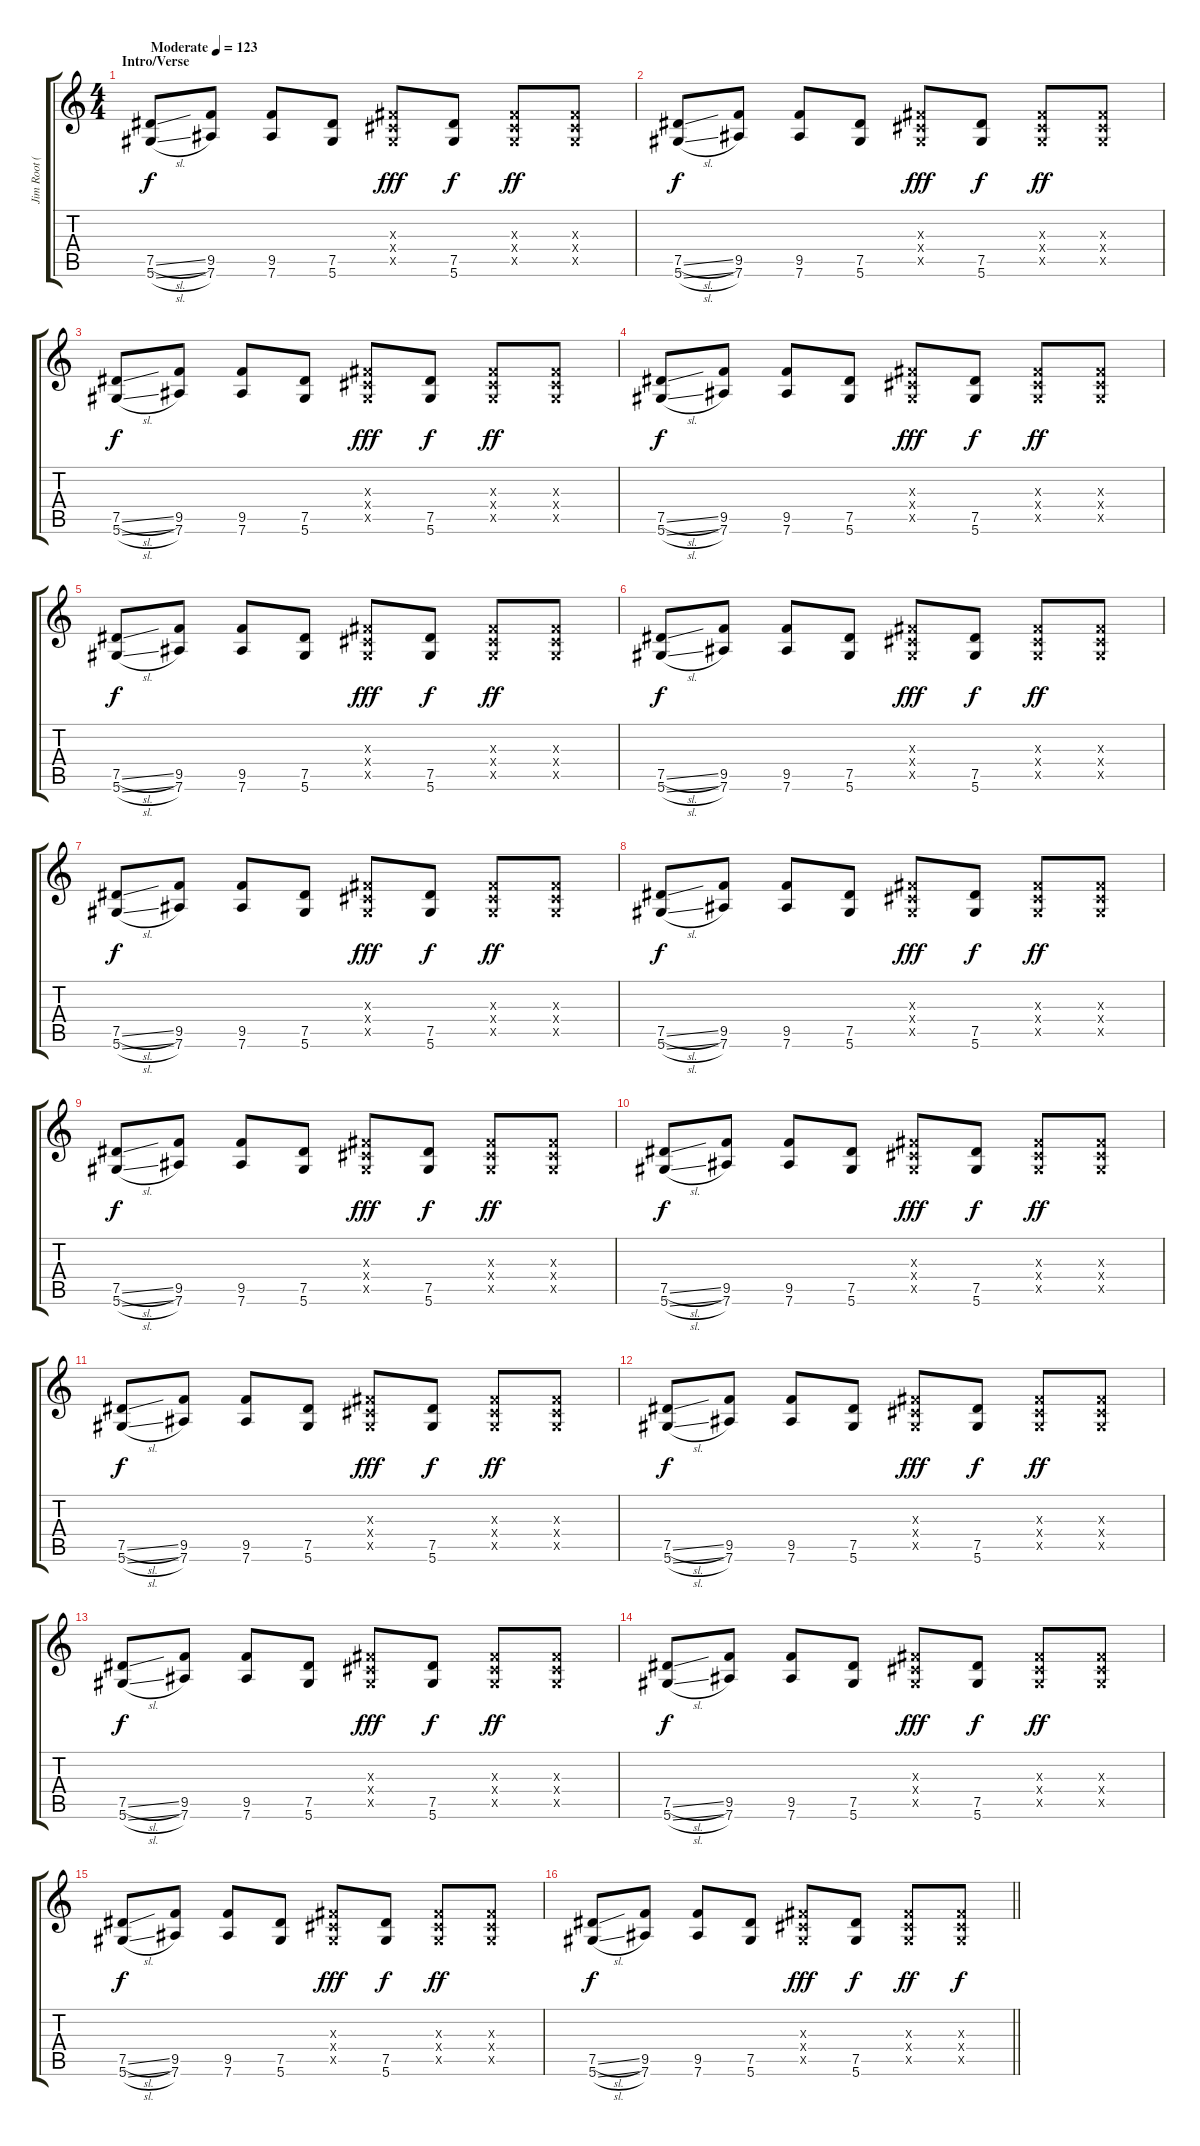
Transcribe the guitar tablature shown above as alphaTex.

\track ("Jim Root (Rythmic Guitar)" "Jim Root (") {instrument overdrivenguitar}
\staff {score tabs}
\tuning (Eb4 Bb3 Gb3 Db3 Ab2 Eb2) {hide}
\ts (4 4)
\section ("" "Intro/Verse")
\tempo (123 "Moderate")
\clef g2
\ks c
(7.5{sl} 5.6{sl}).8{dy f instrument overdrivenguitar} (9.5 7.6).8 (9.5 7.6).8 (7.5 5.6).8 (0.3{x} 0.4{x} 0.5{x}).8{dy fff} (7.5 5.6).8{dy f} (0.3{x} 0.4{x} 0.5{x}).8{dy ff} (0.3{x} 0.4{x} 0.5{x}).8 |
(7.5{sl} 5.6{sl}).8{dy f} (9.5 7.6).8 (9.5 7.6).8 (7.5 5.6).8 (0.3{x} 0.4{x} 0.5{x}).8{dy fff} (7.5 5.6).8{dy f} (0.3{x} 0.4{x} 0.5{x}).8{dy ff} (0.3{x} 0.4{x} 0.5{x}).8 |
(7.5{sl} 5.6{sl}).8{dy f} (9.5 7.6).8 (9.5 7.6).8 (7.5 5.6).8 (0.3{x} 0.4{x} 0.5{x}).8{dy fff} (7.5 5.6).8{dy f} (0.3{x} 0.4{x} 0.5{x}).8{dy ff} (0.3{x} 0.4{x} 0.5{x}).8 |
(7.5{sl} 5.6{sl}).8{dy f} (9.5 7.6).8 (9.5 7.6).8 (7.5 5.6).8 (0.3{x} 0.4{x} 0.5{x}).8{dy fff} (7.5 5.6).8{dy f} (0.3{x} 0.4{x} 0.5{x}).8{dy ff} (0.3{x} 0.4{x} 0.5{x}).8 |
(7.5{sl} 5.6{sl}).8{dy f} (9.5 7.6).8 (9.5 7.6).8 (7.5 5.6).8 (0.3{x} 0.4{x} 0.5{x}).8{dy fff} (7.5 5.6).8{dy f} (0.3{x} 0.4{x} 0.5{x}).8{dy ff} (0.3{x} 0.4{x} 0.5{x}).8 |
(7.5{sl} 5.6{sl}).8{dy f} (9.5 7.6).8 (9.5 7.6).8 (7.5 5.6).8 (0.3{x} 0.4{x} 0.5{x}).8{dy fff} (7.5 5.6).8{dy f} (0.3{x} 0.4{x} 0.5{x}).8{dy ff} (0.3{x} 0.4{x} 0.5{x}).8 |
(7.5{sl} 5.6{sl}).8{dy f} (9.5 7.6).8 (9.5 7.6).8 (7.5 5.6).8 (0.3{x} 0.4{x} 0.5{x}).8{dy fff} (7.5 5.6).8{dy f} (0.3{x} 0.4{x} 0.5{x}).8{dy ff} (0.3{x} 0.4{x} 0.5{x}).8 |
(7.5{sl} 5.6{sl}).8{dy f} (9.5 7.6).8 (9.5 7.6).8 (7.5 5.6).8 (0.3{x} 0.4{x} 0.5{x}).8{dy fff} (7.5 5.6).8{dy f} (0.3{x} 0.4{x} 0.5{x}).8{dy ff} (0.3{x} 0.4{x} 0.5{x}).8 |
(7.5{sl} 5.6{sl}).8{dy f} (9.5 7.6).8 (9.5 7.6).8 (7.5 5.6).8 (0.3{x} 0.4{x} 0.5{x}).8{dy fff} (7.5 5.6).8{dy f} (0.3{x} 0.4{x} 0.5{x}).8{dy ff} (0.3{x} 0.4{x} 0.5{x}).8 |
(7.5{sl} 5.6{sl}).8{dy f} (9.5 7.6).8 (9.5 7.6).8 (7.5 5.6).8 (0.3{x} 0.4{x} 0.5{x}).8{dy fff} (7.5 5.6).8{dy f} (0.3{x} 0.4{x} 0.5{x}).8{dy ff} (0.3{x} 0.4{x} 0.5{x}).8 |
(7.5{sl} 5.6{sl}).8{dy f} (9.5 7.6).8 (9.5 7.6).8 (7.5 5.6).8 (0.3{x} 0.4{x} 0.5{x}).8{dy fff} (7.5 5.6).8{dy f} (0.3{x} 0.4{x} 0.5{x}).8{dy ff} (0.3{x} 0.4{x} 0.5{x}).8 |
(7.5{sl} 5.6{sl}).8{dy f} (9.5 7.6).8 (9.5 7.6).8 (7.5 5.6).8 (0.3{x} 0.4{x} 0.5{x}).8{dy fff} (7.5 5.6).8{dy f} (0.3{x} 0.4{x} 0.5{x}).8{dy ff} (0.3{x} 0.4{x} 0.5{x}).8 |
(7.5{sl} 5.6{sl}).8{dy f} (9.5 7.6).8 (9.5 7.6).8 (7.5 5.6).8 (0.3{x} 0.4{x} 0.5{x}).8{dy fff} (7.5 5.6).8{dy f} (0.3{x} 0.4{x} 0.5{x}).8{dy ff} (0.3{x} 0.4{x} 0.5{x}).8 |
(7.5{sl} 5.6{sl}).8{dy f} (9.5 7.6).8 (9.5 7.6).8 (7.5 5.6).8 (0.3{x} 0.4{x} 0.5{x}).8{dy fff} (7.5 5.6).8{dy f} (0.3{x} 0.4{x} 0.5{x}).8{dy ff} (0.3{x} 0.4{x} 0.5{x}).8 |
(7.5{sl} 5.6{sl}).8{dy f} (9.5 7.6).8 (9.5 7.6).8 (7.5 5.6).8 (0.3{x} 0.4{x} 0.5{x}).8{dy fff} (7.5 5.6).8{dy f} (0.3{x} 0.4{x} 0.5{x}).8{dy ff} (0.3{x} 0.4{x} 0.5{x}).8 |
\barLineRight lightlight
(7.5{sl} 5.6{sl}).8{dy f} (9.5 7.6).8 (9.5 7.6).8 (7.5 5.6).8 (0.3{x} 0.4{x} 0.5{x}).8{dy fff} (7.5 5.6).8{dy f} (0.3{x} 0.4{x} 0.5{x}).8{dy ff} (0.3{x} 0.4{x} 0.5{x}).8{dy f}
